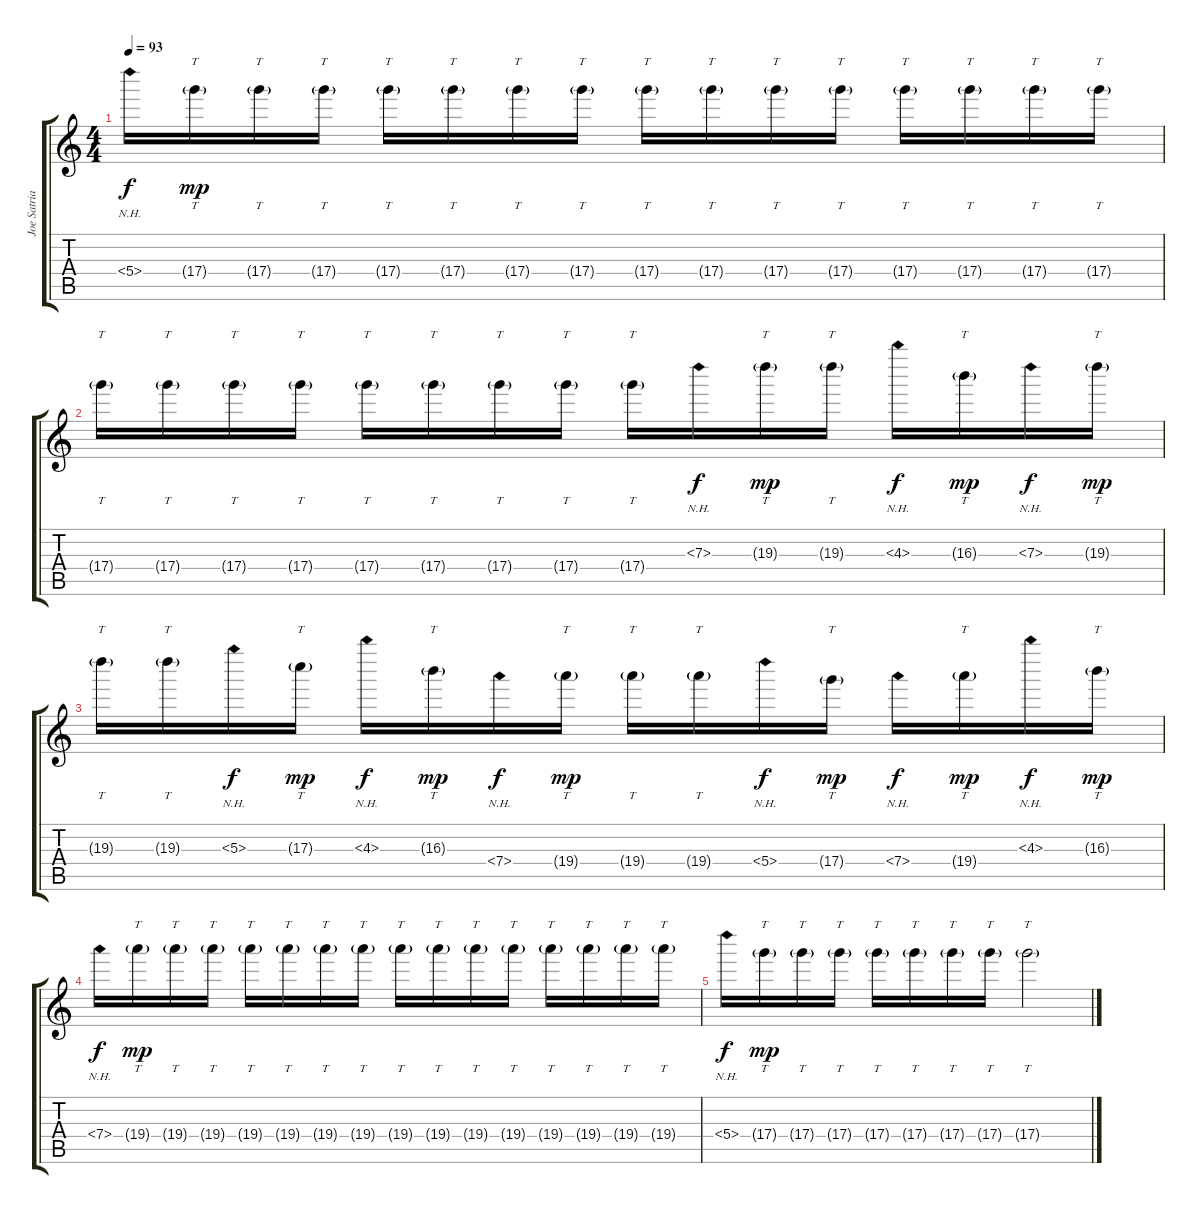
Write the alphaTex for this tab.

\track ("Joe Satriani" "Joe Satria") {instrument overdrivenguitar}
\staff {score tabs}
\tuning (E4 B3 G4 D4 A3 E3) {hide}
\ts (4 4)
\tempo 93
\clef g2
\ks c
5.4{nh}.16{dy f} 17.4{g}.16{tt dy mp} 17.4{g}.16{tt} 17.4{g}.16{tt} 17.4{g}.16{tt} 17.4{g}.16{tt} 17.4{g}.16{tt} 17.4{g}.16{tt} 17.4{g}.16{tt} 17.4{g}.16{tt} 17.4{g}.16{tt} 17.4{g}.16{tt} 17.4{g}.16{tt} 17.4{g}.16{tt} 17.4{g}.16{tt} 17.4{g}.16{tt} |
17.4{g}.16{tt} 17.4{g}.16{tt} 17.4{g}.16{tt} 17.4{g}.16{tt} 17.4{g}.16{tt} 17.4{g}.16{tt} 17.4{g}.16{tt} 17.4{g}.16{tt} 17.4{g}.16{tt} 7.3{nh}.16{dy f} 19.3{g}.16{tt dy mp} 19.3{g}.16{tt} 4.3{nh}.16{dy f} 16.3{g}.16{tt dy mp} 7.3{nh}.16{dy f} 19.3{g}.16{tt dy mp} |
19.3{g}.16{tt} 19.3{g}.16{tt} 5.3{nh}.16{dy f} 17.3{g}.16{tt dy mp} 4.3{nh}.16{dy f} 16.3{g}.16{tt dy mp} 7.4{nh}.16{dy f} 19.4{g}.16{tt dy mp} 19.4{g}.16{tt} 19.4{g}.16{tt} 5.4{nh}.16{dy f} 17.4{g}.16{tt dy mp} 7.4{nh}.16{dy f} 19.4{g}.16{tt dy mp} 4.3{nh}.16{dy f} 16.3{g}.16{tt dy mp} |
7.4{nh}.16{dy f} 19.4{g}.16{tt dy mp} 19.4{g}.16{tt} 19.4{g}.16{tt} 19.4{g}.16{tt} 19.4{g}.16{tt} 19.4{g}.16{tt} 19.4{g}.16{tt} 19.4{g}.16{tt} 19.4{g}.16{tt} 19.4{g}.16{tt} 19.4{g}.16{tt} 19.4{g}.16{tt} 19.4{g}.16{tt} 19.4{g}.16{tt} 19.4{g}.16{tt} |
5.4{nh}.16{dy f} 17.4{g}.16{tt dy mp} 17.4{g}.16{tt} 17.4{g}.16{tt} 17.4{g}.16{tt} 17.4{g}.16{tt} 17.4{g}.16{tt} 17.4{g}.16{tt} 17.4{g}.2{tt}
